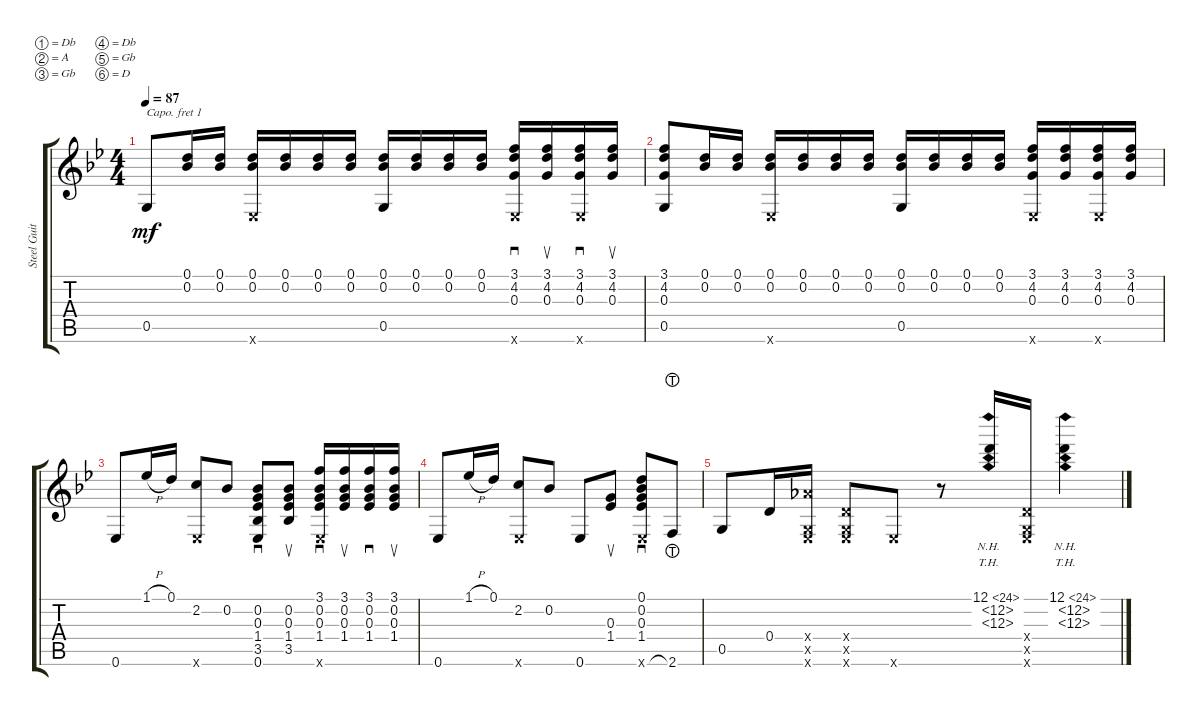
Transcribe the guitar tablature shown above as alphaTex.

\defaultSystemsLayout 4
\bracketExtendMode groupsimilarinstruments
\otherSystemsTrackNameOrientation horizontal
\track ("Steel Guitar" "Steel Guit") {instrument acousticguitarsteel}
\staff {score tabs}
\capo 1
\tuning (Db4 A3 Gb3 Db3 Gb2 D2)
\ts (4 4)
\tempo 87
\clef g2
\ks bb
0.5{acc #}.8{dy mf beam Up} (0.2{acc forcenatural} 0.1{acc #}).16{beam Up} (0.1{acc #} 0.2{acc forcenatural}).16{beam Up} (0.1{acc #} 0.2{acc forcenatural} 0.6{x acc forcenatural}).16{beam Up} (0.1{acc #} 0.2{acc forcenatural}).16{beam Up} (0.1{acc #} 0.2{acc forcenatural}).16{beam Up} (0.1{acc #} 0.2{acc forcenatural}).16{beam Up} (0.1{acc #} 0.2{acc forcenatural} 0.5{acc #}).16{beam Up} (0.1{acc #} 0.2{acc forcenatural}).16{beam Up} (0.1{acc #} 0.2{acc forcenatural}).16{beam Up} (0.1{acc #} 0.2{acc forcenatural}).16{beam Up} (4.2{acc #} 3.1{acc forcenatural} 0.3{acc #} 0.6{x acc forcenatural}).16{sd beam Up} (4.2{acc #} 3.1{acc forcenatural} 0.3{acc #}).16{su beam Up} (4.2{acc #} 3.1{acc forcenatural} 0.3{acc #} 0.6{x acc forcenatural}).16{sd beam Up} (4.2{acc #} 3.1{acc forcenatural} 0.3{acc #}).16{su beam Up} |
(3.1{acc forcenatural} 4.2{acc #} 0.3{acc #} 0.5{acc #}).8{beam Up} (0.2{acc forcenatural} 0.1{acc #}).16{beam Up} (0.1{acc #} 0.2{acc forcenatural}).16{beam Up} (0.1{acc #} 0.2{acc forcenatural} 0.6{x acc forcenatural}).16{beam Up} (0.1{acc #} 0.2{acc forcenatural}).16{beam Up} (0.1{acc #} 0.2{acc forcenatural}).16{beam Up} (0.1{acc #} 0.2{acc forcenatural}).16{beam Up} (0.1{acc #} 0.2{acc forcenatural} 0.5{acc #}).16{beam Up} (0.2{acc forcenatural} 0.1{acc #}).16{beam Up} (0.2{acc forcenatural} 0.1{acc #}).16{beam Up} (0.2{acc forcenatural} 0.1{acc #}).16{beam Up} (4.2{acc #} 3.1{acc forcenatural} 0.3{acc #} 0.6{x acc forcenatural}).16{beam Up} (0.3{acc #} 4.2{acc #} 3.1{acc forcenatural}).16{beam Up} (0.3{acc #} 4.2{acc #} 3.1{acc forcenatural} 0.6{x acc forcenatural}).16{beam Up} (3.1{acc forcenatural} 4.2{acc #} 0.3{acc #}).16{beam Up} |
0.6{acc forcenatural}.8{beam Up} 1.1{h acc forcenatural}.16{beam Up} 0.1{acc #}.16{beam Up} (2.2{acc forcenatural} 0.6{x acc forcenatural}).8{beam Up} 0.2{acc forcenatural}.8{beam Up} (0.2{acc forcenatural} 0.3{acc #} 1.4{acc forcenatural} 3.5{acc forcenatural} 0.6{acc forcenatural}).8{sd beam Up} (3.5{acc forcenatural} 1.4{acc forcenatural} 0.3{acc #} 0.2{acc forcenatural}).8{su beam Up} (0.2{acc forcenatural} 0.3{acc #} 1.4{acc forcenatural} 0.6{x acc forcenatural} 3.1{acc forcenatural}).16{sd beam Up} (3.1{acc forcenatural} 0.2{acc forcenatural} 0.3{acc #} 1.4{acc forcenatural}).16{su beam Up} (3.1{acc forcenatural} 0.2{acc forcenatural} 0.3{acc #} 1.4{acc forcenatural}).16{sd beam Up} (3.1{acc forcenatural} 0.2{acc forcenatural} 0.3{acc #} 1.4{acc forcenatural}).16{su beam Up} |
0.6{acc forcenatural}.8{beam Up} 1.1{h acc forcenatural}.16{beam Up} 0.1{acc #}.16{beam Up} (2.2{acc forcenatural} 0.6{x acc forcenatural}).8{beam Up} 0.2{acc forcenatural}.8{beam Up} 0.6{acc forcenatural}.8{beam Up} (0.3{acc #} 1.4{acc forcenatural}).8{su beam Up} (0.3{acc #} 0.2{acc forcenatural} 0.1{acc #} 0.6{x acc forcenatural} 1.4{acc forcenatural}).8{sd beam Up} 2.6{lht acc forcenatural}.8{beam Up} |
0.5{acc #}.8{beam Up} 0.4{acc #}.16{beam Up} (6.4{x acc forcenatural} 0.5{x acc #} 0.6{x acc forcenatural}).16{beam Up} (0.6{x acc forcenatural} 0.5{x acc #} 0.4{x acc #}).8{beam Up} 0.6{x acc forcenatural}.8{beam Up} r.8{beam Up} (12.1{th 12 acc #} 12.2{nh acc forcenatural} 12.3{nh acc #}).16{beam Up} (0.6{x acc forcenatural} 0.5{x acc #} 0.4{x acc #}).16{beam Up} (12.1{th 12 acc #} 12.2{nh acc forcenatural} 12.3{nh acc #}).4{beam Down}
